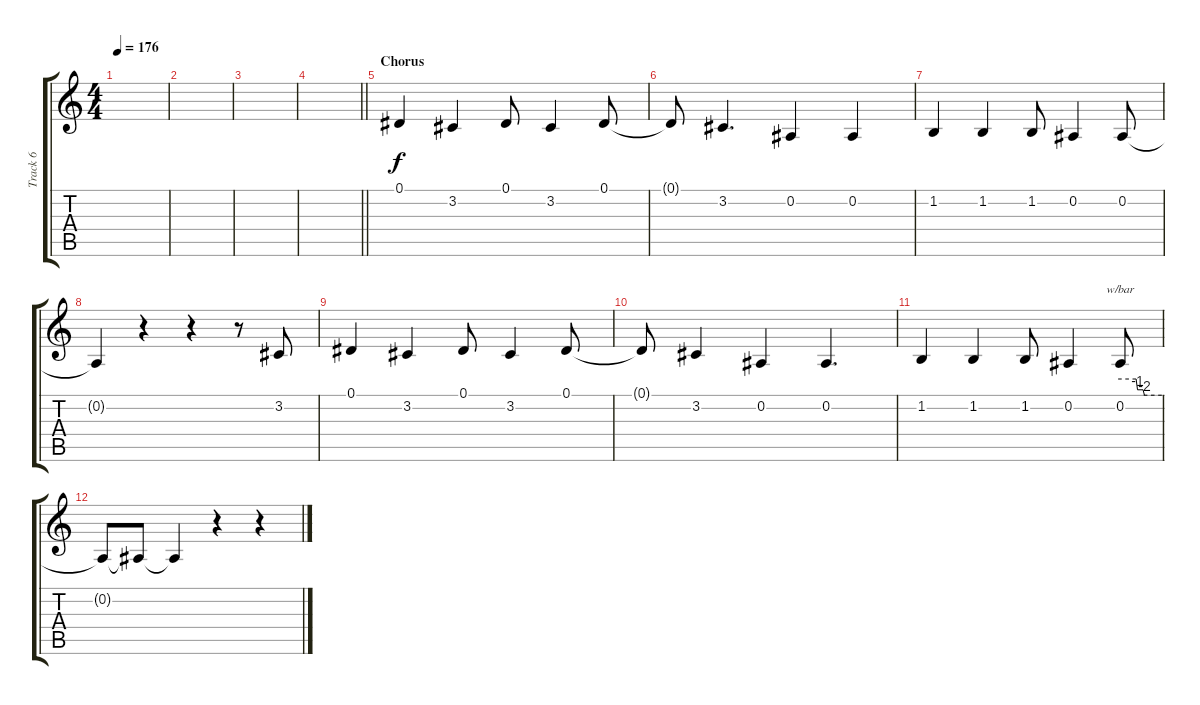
\track ("Track 6" "Track 6") {instrument lead2sawtooth}
\staff {score tabs}
\tuning (Eb4 Bb3 Gb3 Db3 Ab2 Eb2) {hide}
\ts (4 4)
\tempo 176
\clef g2
\ks c
|
|
|
\barLineRight lightlight
|
\section ("" "Chorus")
0.1.4 3.2.4 0.1.8 3.2.4 0.1.8 |
0.1{t}.8 3.2.4{d} 0.2.4 0.2.4 |
1.2.4 1.2.4 1.2.8 0.2.4 0.2.8 |
0.2{t}.4 r.4 r.4 r.8 3.2.8 |
0.1.4 3.2.4 0.1.8 3.2.4 0.1.8 |
0.1{t}.8 3.2.4 0.2.4 0.2.4{d} |
1.2.4 1.2.4 1.2.8 0.2.4 0.2.8{tbe (custom default 0 0 23 0 25 -4 33 -4 35 -8 60 -8)} |
0.2{t}.8 0.2{t}.8 0.2{t}.4 r.4 r.4
